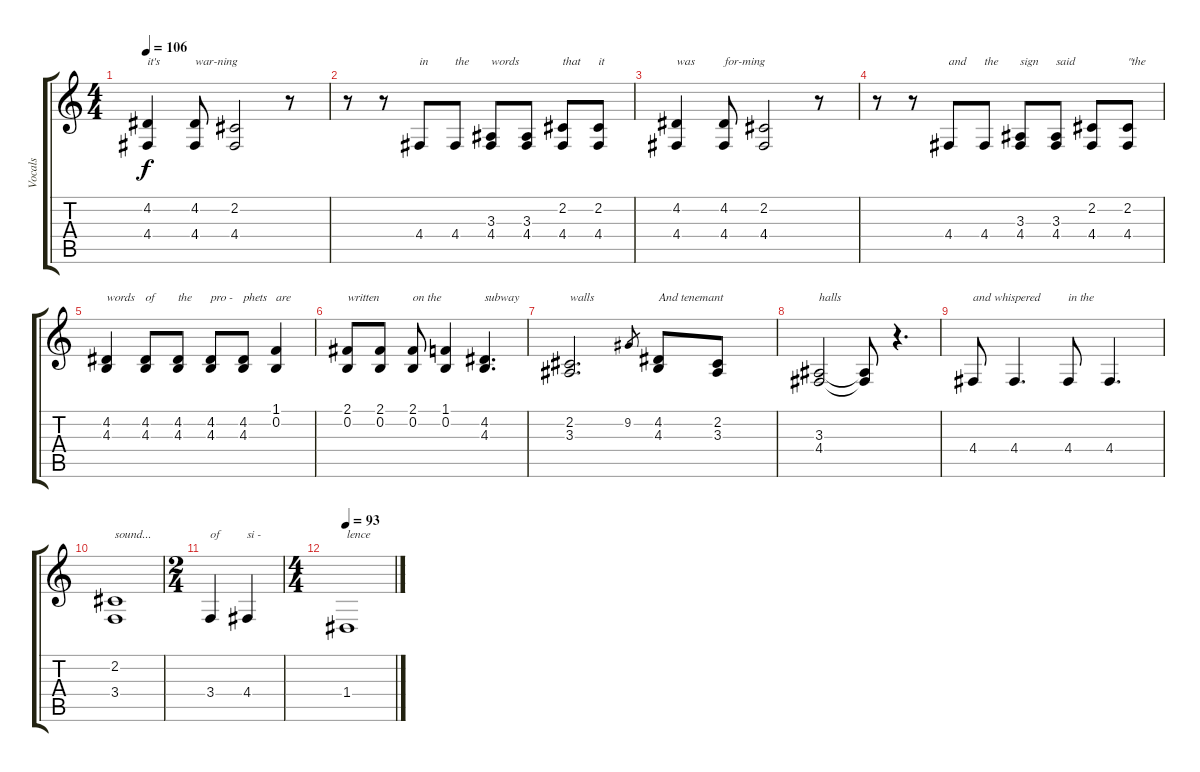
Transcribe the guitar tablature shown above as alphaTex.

\track ("Vocals" "Vocals") {solo instrument tenorsax}
\staff {score tabs}
\tuning (E4 B3 G3 D3 A2 E2) {hide}
\ts (4 4)
\tempo 106
\clef g2
\ks c
(4.2 4.4).4{txt "it's" dy f} (4.2 4.4).8{txt "war-ning"} (2.2 4.4).2 r.8 |
r.8 r.8 4.4.8{txt "in"} 4.4.8{txt "the"} (3.3 4.4).8{txt "words"} (3.3 4.4).8 (2.2 4.4).8{txt "that"} (2.2 4.4).8{txt "it"} |
(4.2 4.4).4{txt "was"} (4.2 4.4).8{txt "for-ming"} (2.2 4.4).2 r.8 |
r.8 r.8 4.4.8{txt "and"} 4.4.8{txt "the"} (3.3 4.4).8{txt "sign"} (3.3 4.4).8{txt "said"} (2.2 4.4).8 (2.2 4.4).8{txt "\"the"} |
(4.2 4.3).4{txt "words"} (4.2 4.3).8{txt "of"} (4.2 4.3).8{txt "the"} (4.2 4.3).8{txt "pro -"} (4.2 4.3).8{txt "phets"} (1.1 0.2).4{txt "are"} |
(2.1 0.2).8{txt "written"} (2.1 0.2).8 (2.1 0.2).8{txt "on the"} (1.1 0.2).4 (4.2 4.3).4{d txt "subway"} |
(2.2 3.3).2{d txt "walls"} 9.2.8{gr} (4.2 4.3).8{txt "And tenemant"} (2.2 3.3).8 |
(3.3 4.4).2{txt "halls"} (3.3{t} 4.4{t}).8 r.4{d} |
4.4.8{txt "and whispered"} 4.4.4{d} 4.4.8{txt "in the"} 4.4.4{d} |
(2.2 3.4).1{txt "sound..."} |
\ts (2 4)
3.4.4{txt "of"} 4.4.4{txt "si -"} |
\ts (4 4)
\tempo 93
1.4.1{txt "lence" volume 5}
